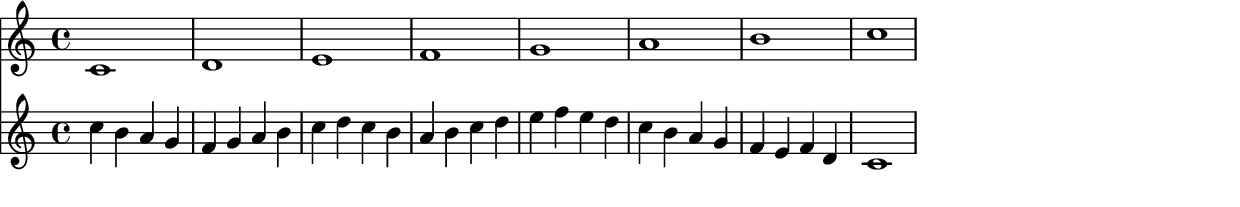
%% Generated by lilypond-book
%% Options: [indent=0\mm,line-width=453\pt]
\include "lilypond-book-preamble.ly"


% ****************************************************************
% Start cut-&-pastable-section
% ****************************************************************



\paper {
  indent = 0\mm
  line-width = 453\pt
  % offset the left padding, also add 1mm as lilypond creates cropped
  % images with a little space on the right
  line-width = #(- line-width (* mm  3.000000) (* mm 1))
}

\layout {
  
}





% ****************************************************************
% ly snippet:
% ****************************************************************
\sourcefileline 15
<< 
\new Staff {
\relative c' {
c1 d e f g a b c ||
}}
\new Staff { 
\relative c'' {
c4 b a g f g a b c d c b a b c d e f e d c b a g f e f d c1
}}>>




% ****************************************************************
% end ly snippet
% ****************************************************************
